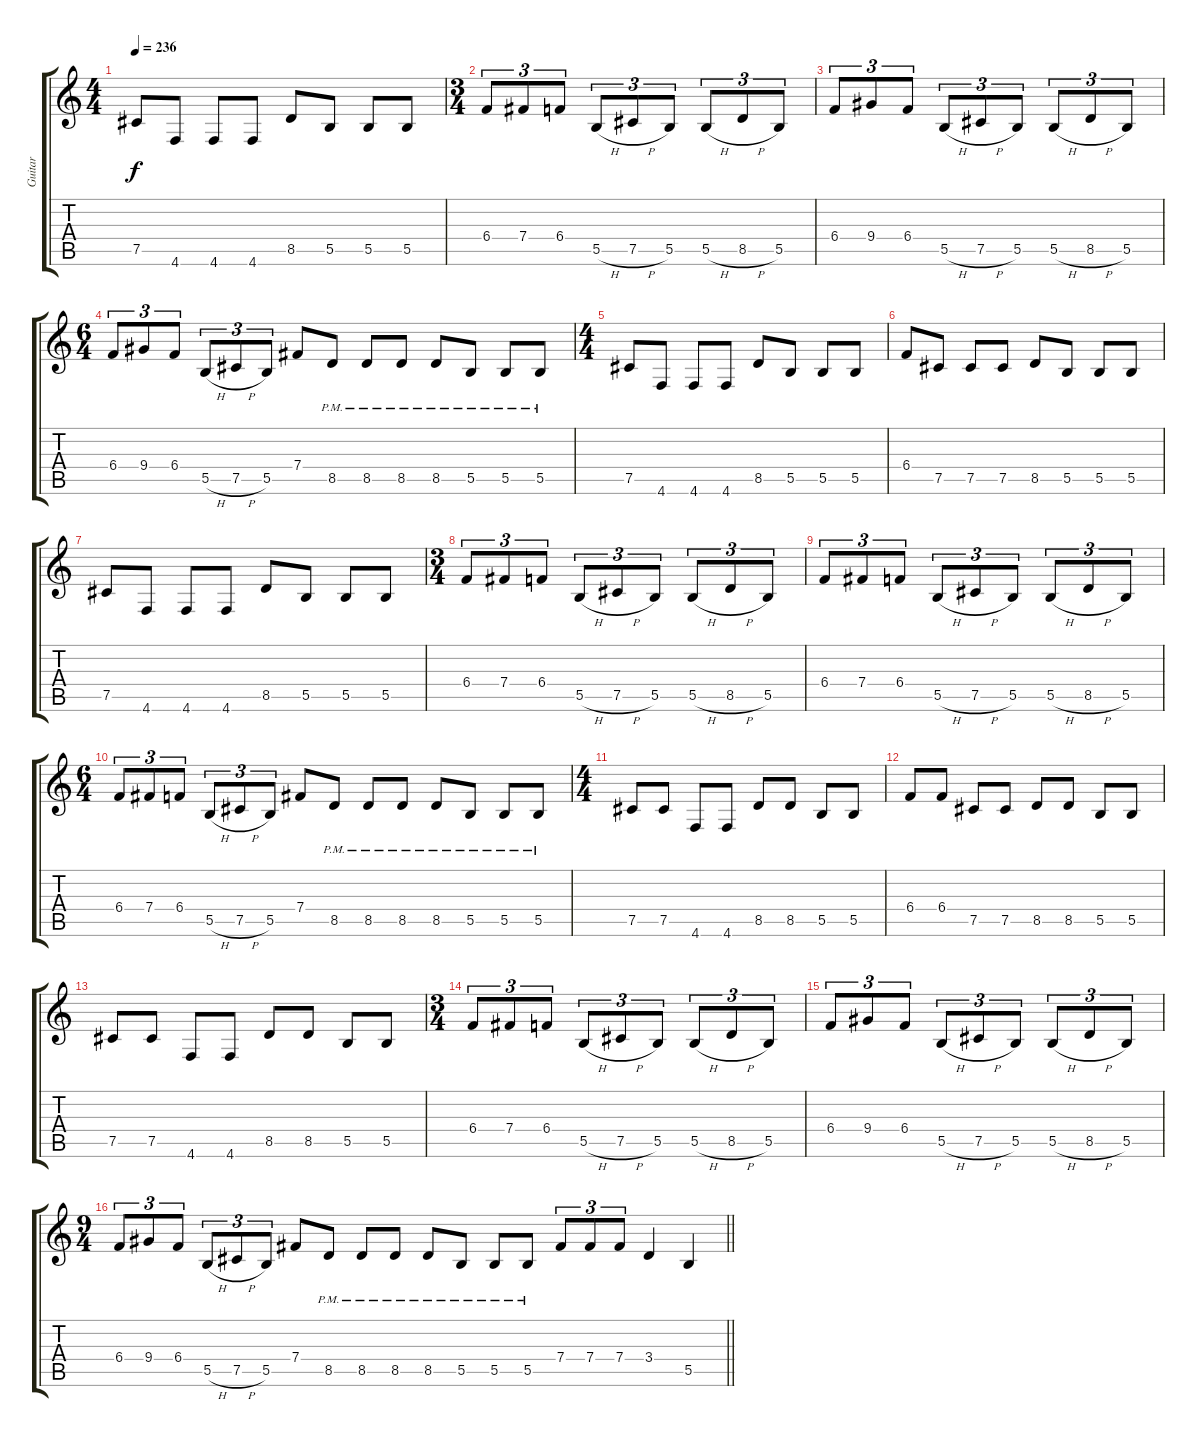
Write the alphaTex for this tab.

\track ("Guitar" "Guitar") {instrument distortionguitar}
\staff {score tabs}
\tuning (Db4 Ab3 E3 B2 Gb2 Db2) {hide}
\ts (4 4)
\tempo 236
\clef g2
\ks c
7.5.8{dy f} 4.6.8 4.6.8 4.6.8 8.5.8 5.5.8 5.5.8 5.5.8 |
\ts (3 4)
6.4.8{tu (3 2)} 7.4.8{tu (3 2)} 6.4.8{tu (3 2)} 5.5{h}.8{tu (3 2)} 7.5{h}.8{tu (3 2)} 5.5.8{tu (3 2)} 5.5{h}.8{tu (3 2)} 8.5{h}.8{tu (3 2)} 5.5.8{tu (3 2)} |
6.4.8{tu (3 2)} 9.4.8{tu (3 2)} 6.4.8{tu (3 2)} 5.5{h}.8{tu (3 2)} 7.5{h}.8{tu (3 2)} 5.5.8{tu (3 2)} 5.5{h}.8{tu (3 2)} 8.5{h}.8{tu (3 2)} 5.5.8{tu (3 2)} |
\ts (6 4)
6.4.8{tu (3 2)} 9.4.8{tu (3 2)} 6.4.8{tu (3 2)} 5.5{h}.8{tu (3 2)} 7.5{h}.8{tu (3 2)} 5.5.8{tu (3 2)} 7.4.8 8.5{pm}.8 8.5{pm}.8 8.5{pm}.8 8.5{pm}.8 5.5{pm}.8 5.5{pm}.8 5.5{pm}.8 |
\ts (4 4)
7.5.8 4.6.8 4.6.8 4.6.8 8.5.8 5.5.8 5.5.8 5.5.8 |
6.4.8 7.5.8 7.5.8 7.5.8 8.5.8 5.5.8 5.5.8 5.5.8 |
7.5.8 4.6.8 4.6.8 4.6.8 8.5.8 5.5.8 5.5.8 5.5.8 |
\ts (3 4)
6.4.8{tu (3 2)} 7.4.8{tu (3 2)} 6.4.8{tu (3 2)} 5.5{h}.8{tu (3 2)} 7.5{h}.8{tu (3 2)} 5.5.8{tu (3 2)} 5.5{h}.8{tu (3 2)} 8.5{h}.8{tu (3 2)} 5.5.8{tu (3 2)} |
6.4.8{tu (3 2)} 7.4.8{tu (3 2)} 6.4.8{tu (3 2)} 5.5{h}.8{tu (3 2)} 7.5{h}.8{tu (3 2)} 5.5.8{tu (3 2)} 5.5{h}.8{tu (3 2)} 8.5{h}.8{tu (3 2)} 5.5.8{tu (3 2)} |
\ts (6 4)
6.4.8{tu (3 2)} 7.4.8{tu (3 2)} 6.4.8{tu (3 2)} 5.5{h}.8{tu (3 2)} 7.5{h}.8{tu (3 2)} 5.5.8{tu (3 2)} 7.4.8 8.5{pm}.8 8.5{pm}.8 8.5{pm}.8 8.5{pm}.8 5.5{pm}.8 5.5{pm}.8 5.5{pm}.8 |
\ts (4 4)
7.5.8 7.5.8 4.6.8 4.6.8 8.5.8 8.5.8 5.5.8 5.5.8 |
6.4.8 6.4.8 7.5.8 7.5.8 8.5.8 8.5.8 5.5.8 5.5.8 |
7.5.8 7.5.8 4.6.8 4.6.8 8.5.8 8.5.8 5.5.8 5.5.8 |
\ts (3 4)
6.4.8{tu (3 2)} 7.4.8{tu (3 2)} 6.4.8{tu (3 2)} 5.5{h}.8{tu (3 2)} 7.5{h}.8{tu (3 2)} 5.5.8{tu (3 2)} 5.5{h}.8{tu (3 2)} 8.5{h}.8{tu (3 2)} 5.5.8{tu (3 2)} |
6.4.8{tu (3 2)} 9.4.8{tu (3 2)} 6.4.8{tu (3 2)} 5.5{h}.8{tu (3 2)} 7.5{h}.8{tu (3 2)} 5.5.8{tu (3 2)} 5.5{h}.8{tu (3 2)} 8.5{h}.8{tu (3 2)} 5.5.8{tu (3 2)} |
\ts (9 4)
\barLineRight lightlight
6.4.8{tu (3 2)} 9.4.8{tu (3 2)} 6.4.8{tu (3 2)} 5.5{h}.8{tu (3 2)} 7.5{h}.8{tu (3 2)} 5.5.8{tu (3 2)} 7.4.8 8.5{pm}.8 8.5{pm}.8 8.5{pm}.8 8.5{pm}.8 5.5{pm}.8 5.5{pm}.8 5.5{pm}.8 7.4.8{tu (3 2)} 7.4.8{tu (3 2)} 7.4.8{tu (3 2)} 3.4.4 5.5.4
